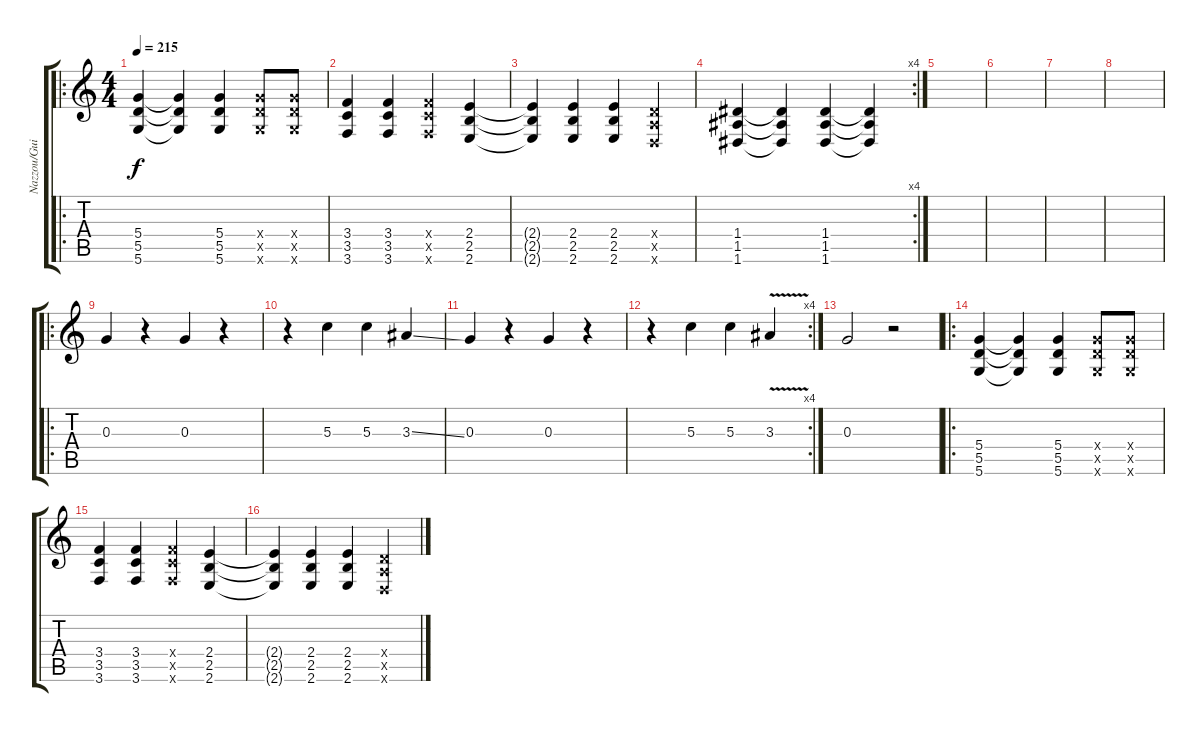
\track ("Nazzou/Guitar" "Nazzou/Gui") {instrument acousticguitarnylon}
\staff {score tabs}
\tuning (E4 B3 G3 D3 A2 D2) {hide}
\ro
\ts (4 4)
\tempo 215
\clef g2
\ks c
(5.4 5.5 5.6).4{dy f volume 13 instrument distortionguitar} (5.4{t} 5.5{t} 5.6{t}).4 (5.4 5.5 5.6).4 (5.4{x} 5.5{x} 5.6{x}).8 (5.4{x} 5.5{x} 5.6{x}).8 |
(3.4 3.5 3.6).4 (3.4 3.5 3.6).4 (3.4{x} 3.5{x} 3.6{x}).4 (2.4 2.5 2.6).4 |
(2.4{t} 2.5{t} 2.6{t}).4 (2.4 2.5 2.6).4 (2.4 2.5 2.6).4 (0.4{x} 0.5{x} 0.6{x}).4 |
\rc 4
(1.4 1.5 1.6).4 (1.4{t} 1.5{t} 1.6{t}).4 (1.4 1.5 1.6).4 (1.4{t} 1.5{t} 1.6{t}).4 |
|
|
|
|
\ro
0.3.4{volume 13 instrument distortionguitar} r.4 0.3.4 r.4 |
r.4 5.3.4 5.3.4 3.3{ss}.4 |
0.3.4 r.4 0.3.4 r.4 |
\rc 4
r.4 5.3.4 5.3.4 3.3{v}.4 |
0.3.2 r.2 |
\ro
(5.4 5.5 5.6).4{volume 13 instrument distortionguitar} (5.4{t} 5.5{t} 5.6{t}).4 (5.4 5.5 5.6).4 (5.4{x} 5.5{x} 5.6{x}).8 (5.4{x} 5.5{x} 5.6{x}).8 |
(3.4 3.5 3.6).4 (3.4 3.5 3.6).4 (3.4{x} 3.5{x} 3.6{x}).4 (2.4 2.5 2.6).4 |
(2.4{t} 2.5{t} 2.6{t}).4 (2.4 2.5 2.6).4 (2.4 2.5 2.6).4 (0.4{x} 0.5{x} 0.6{x}).4
